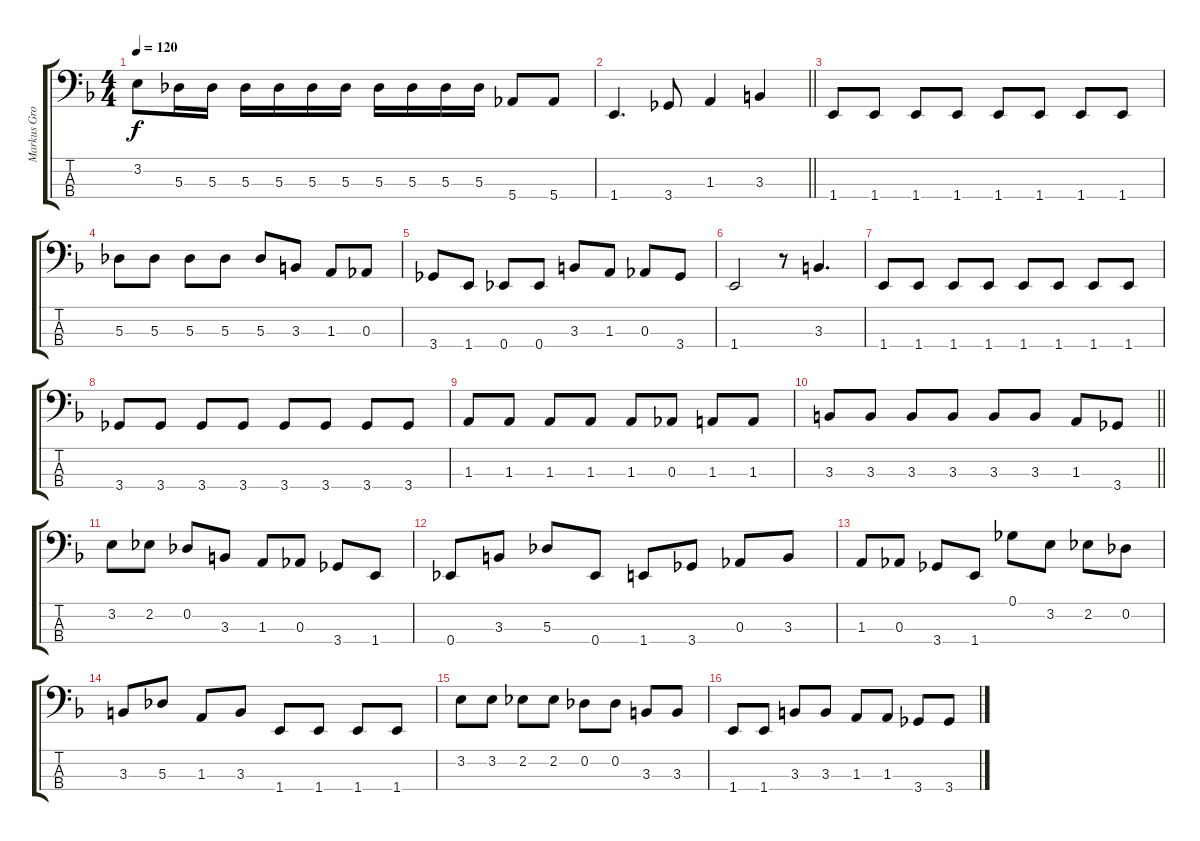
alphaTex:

\track ("Markus Grosskopf" "Markus Gro") {instrument electricbasspick}
\staff {score tabs}
\tuning (Gb2 Db2 Ab1 Eb1) {hide}
\ts (4 4)
\tempo 120
\clef f4
\ks dminor
3.2{t}.8{dy f} 5.3.16 5.3.16 5.3.16 5.3.16 5.3.16 5.3.16 5.3.16 5.3.16 5.3.16 5.3.16 5.4.8 5.4.8 |
\barLineRight lightlight
1.4.4{d} 3.4.8 1.3.4 3.3.4 |
1.4.8 1.4.8 1.4.8 1.4.8 1.4.8 1.4.8 1.4.8 1.4.8 |
5.3.8 5.3.8 5.3.8 5.3.8 5.3.8 3.3.8 1.3.8 0.3.8 |
3.4.8 1.4.8 0.4.8 0.4.8 3.3.8 1.3.8 0.3.8 3.4.8 |
1.4.2 r.8 3.3.4{d} |
1.4.8 1.4.8 1.4.8 1.4.8 1.4.8 1.4.8 1.4.8 1.4.8 |
3.4.8 3.4.8 3.4.8 3.4.8 3.4.8 3.4.8 3.4.8 3.4.8 |
1.3.8 1.3.8 1.3.8 1.3.8 1.3.8 0.3.8 1.3.8 1.3.8 |
\barLineRight lightlight
3.3.8 3.3.8 3.3.8 3.3.8 3.3.8 3.3.8 1.3.8 3.4.8 |
3.2.8 2.2.8 0.2.8 3.3.8 1.3.8 0.3.8 3.4.8 1.4.8 |
0.4.8 3.3.8 5.3.8 0.4.8 1.4.8 3.4.8 0.3.8 3.3.8 |
1.3.8 0.3.8 3.4.8 1.4.8 0.1.8 3.2.8 2.2.8 0.2.8 |
3.3.8 5.3.8 1.3.8 3.3.8 1.4.8 1.4.8 1.4.8 1.4.8 |
3.2.8 3.2.8 2.2.8 2.2.8 0.2.8 0.2.8 3.3.8 3.3.8 |
1.4.8 1.4.8 3.3.8 3.3.8 1.3.8 1.3.8 3.4.8 3.4.8
